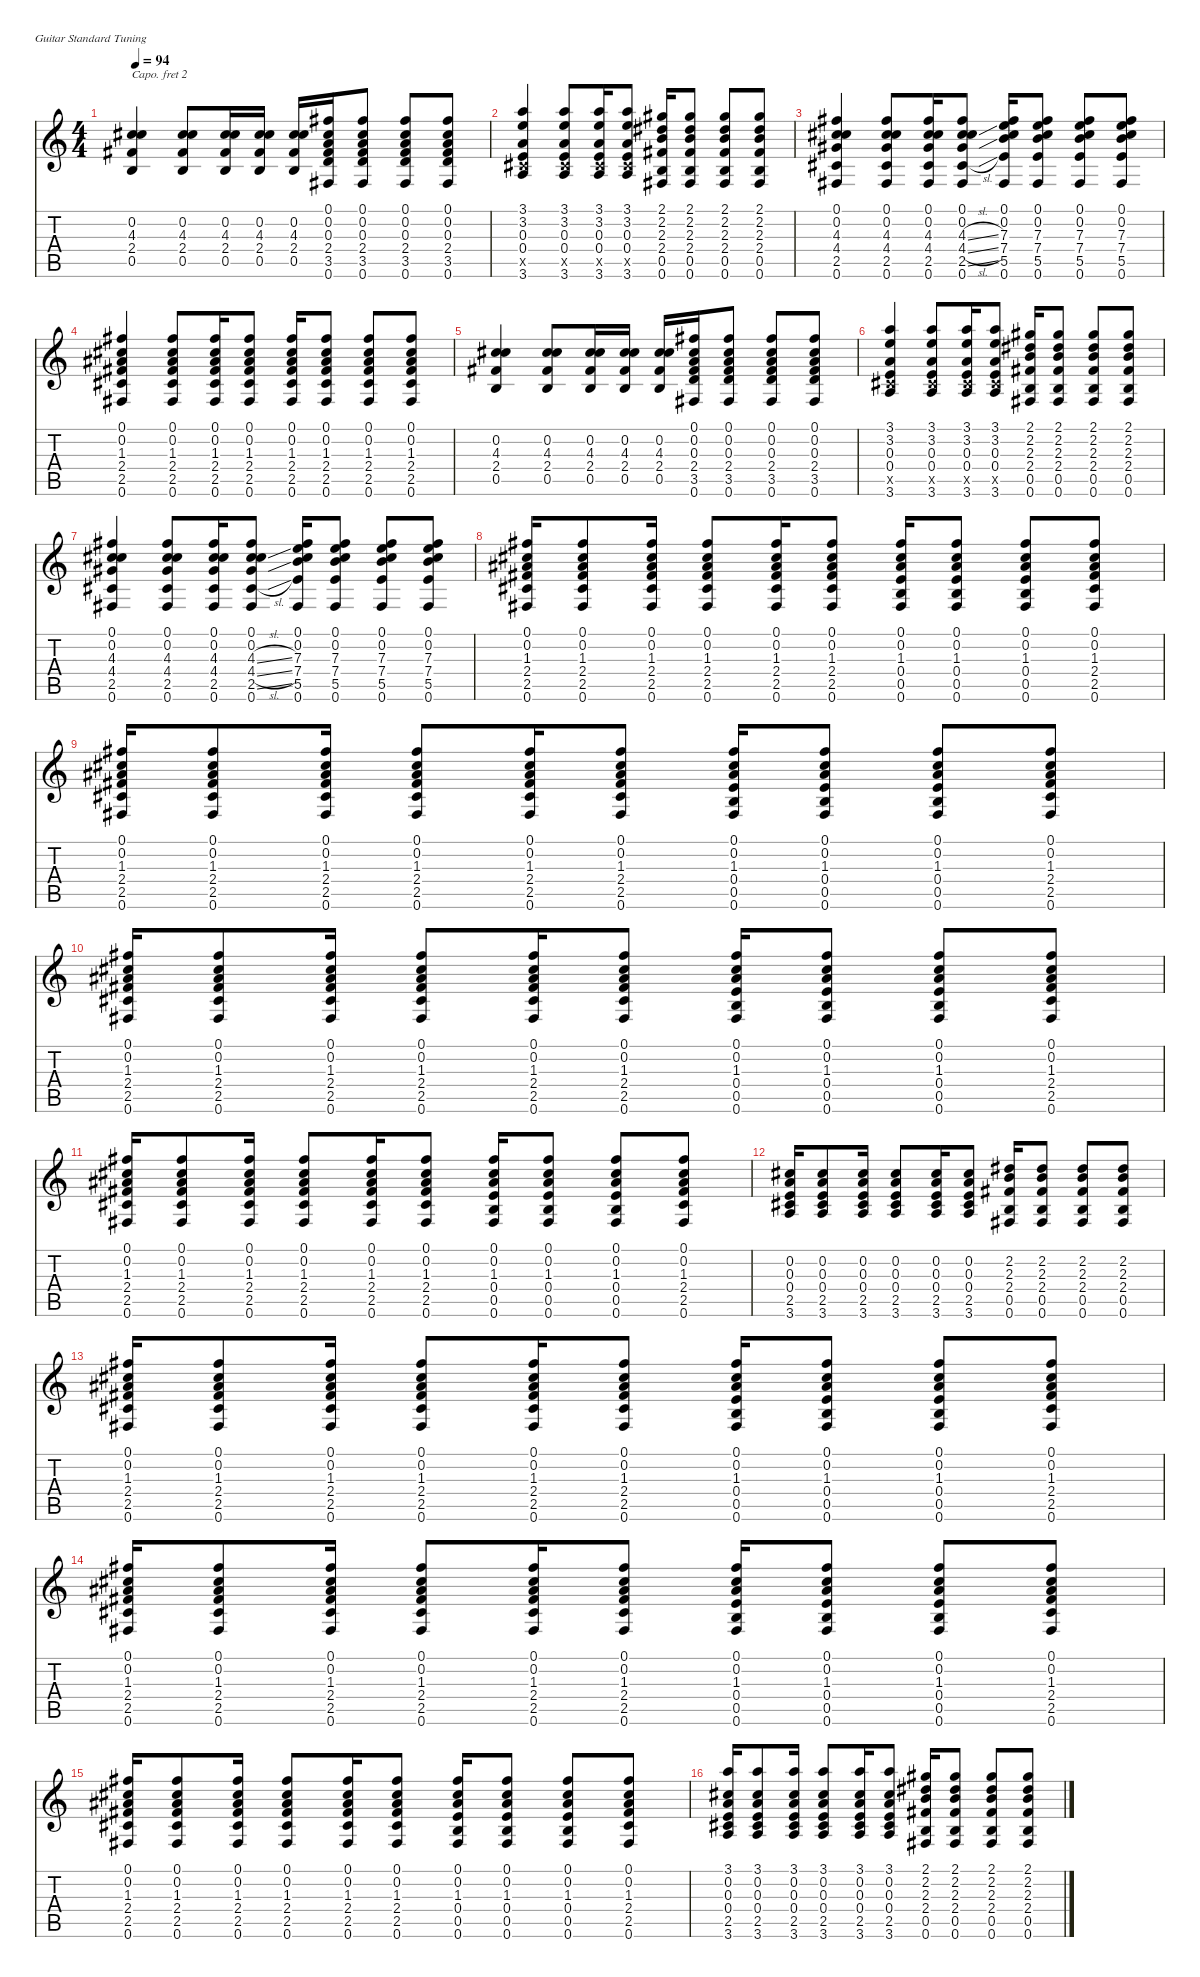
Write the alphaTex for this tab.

\defaultSystemsLayout 4
\hideDynamics
\bracketExtendMode nobrackets
\singleTrackTrackNamePolicy hidden
\multiTrackTrackNamePolicy hidden
\otherSystemsTrackNameOrientation horizontal
\track ("Johnny Marr (Rhythm)" "jz.guit.") {instrument electricguitarjazz}
\staff {score tabs}
\capo 2
\tuning (E4 B3 G3 D3 A2 E2)
\ts (4 4)
\tempo 94
\clef g2
\ks c
(0.2{acc #} 4.3{acc #} 2.4{acc #} 0.5).4{dy f beam Up} (0.2{acc #} 4.3{acc #} 2.4{acc #} 0.5).8{beam Up} (0.2{acc #} 4.3{acc #} 2.4{acc #} 0.5).16{beam Up} (0.2{acc #} 4.3{acc #} 2.4{acc #} 0.5).16{beam Up} (0.2{acc #} 4.3{acc #} 2.4{acc #} 0.5).16{beam Up} (0.1{acc #} 0.2{acc #} 0.3 2.4{acc #} 3.5 0.6{acc #}).16{beam Up} (0.1{acc #} 0.2{acc #} 0.3 2.4{acc #} 3.5 0.6{acc #}).8{beam Up} (0.1{acc #} 0.2{acc #} 0.3 2.4{acc #} 3.5 0.6{acc #}).8{beam Up} (0.1{acc #} 0.2{acc #} 0.3 2.4{acc #} 3.5 0.6{acc #}).8{beam Up} |
(3.1 3.2 0.3 0.4 2.5{x acc #} 3.6).4{beam Up} (3.1 3.2 0.3 0.4 2.5{x acc #} 3.6).8{beam Up} (3.1 3.2 0.3 0.4 2.5{x acc #} 3.6).16{beam Up} (3.1 3.2 0.3 0.4 2.5{x acc #} 3.6).8{beam Up} (2.1{acc #} 2.2{acc #} 2.3 2.4{acc #} 0.5 0.6{acc #}).16{beam Up} (2.1{acc #} 2.2{acc #} 2.3 2.4{acc #} 0.5 0.6{acc #}).8{beam Up} (2.1{acc #} 2.2{acc #} 2.3 2.4{acc #} 0.5 0.6{acc #}).8{beam Up} (2.1{acc #} 2.2{acc #} 2.3 2.4{acc #} 0.5 0.6{acc #}).8{beam Up} |
(0.1{acc #} 0.2{acc #} 4.3{acc #} 4.4{acc #} 2.5{acc #} 0.6{acc #}).4{beam Up} (0.1{acc #} 0.2{acc #} 4.3{acc #} 4.4{acc #} 2.5{acc #} 0.6{acc #}).8{beam Up} (0.1{acc #} 0.2{acc #} 4.3{acc #} 4.4{acc #} 2.5{acc #} 0.6{acc #}).16{beam Up} (0.1{acc #} 0.2{acc #} 4.3{sl acc #} 4.4{sl acc #} 2.5{sl acc #} 0.6{acc #}).8{beam Up} (0.1{acc #} 0.2{acc #} 7.3 7.4 5.5 0.6{acc #}).16{beam Up} (0.1{acc #} 0.2{acc #} 7.3 7.4 5.5 0.6{acc #}).8{beam Up} (0.1{acc #} 0.2{acc #} 7.3 7.4 5.5 0.6{acc #}).8{beam Up} (0.1{acc #} 0.2{acc #} 7.3 7.4 5.5 0.6{acc #}).8{beam Up} |
(0.1{acc #} 0.2{acc #} 1.3{acc #} 2.4{acc #} 2.5{acc #} 0.6{acc #}).4{beam Up} (0.1{acc #} 0.2{acc #} 1.3{acc #} 2.4{acc #} 2.5{acc #} 0.6{acc #}).8{beam Up} (0.1{acc #} 0.2{acc #} 1.3{acc #} 2.4{acc #} 2.5{acc #} 0.6{acc #}).16{beam Up} (0.1{acc #} 0.2{acc #} 1.3{acc #} 2.4{acc #} 2.5{acc #} 0.6{acc #}).8{beam Up} (0.1{acc #} 0.2{acc #} 1.3{acc #} 2.4{acc #} 2.5{acc #} 0.6{acc #}).16{beam Up} (0.1{acc #} 0.2{acc #} 1.3{acc #} 2.4{acc #} 2.5{acc #} 0.6{acc #}).8{beam Up} (0.1{acc #} 0.2{acc #} 1.3{acc #} 2.4{acc #} 2.5{acc #} 0.6{acc #}).8{beam Up} (0.1{acc #} 0.2{acc #} 1.3{acc #} 2.4{acc #} 2.5{acc #} 0.6{acc #}).8{beam Up} |
(0.2{acc #} 4.3{acc #} 2.4{acc #} 0.5).4{beam Up} (0.2{acc #} 4.3{acc #} 2.4{acc #} 0.5).8{beam Up} (0.2{acc #} 4.3{acc #} 2.4{acc #} 0.5).16{beam Up} (0.2{acc #} 4.3{acc #} 2.4{acc #} 0.5).16{beam Up} (0.2{acc #} 4.3{acc #} 2.4{acc #} 0.5).16{beam Up} (0.1{acc #} 0.2{acc #} 0.3 2.4{acc #} 3.5 0.6{acc #}).16{beam Up} (0.1{acc #} 0.2{acc #} 0.3 2.4{acc #} 3.5 0.6{acc #}).8{beam Up} (0.1{acc #} 0.2{acc #} 0.3 2.4{acc #} 3.5 0.6{acc #}).8{beam Up} (0.1{acc #} 0.2{acc #} 0.3 2.4{acc #} 3.5 0.6{acc #}).8{beam Up} |
(3.1 3.2 0.3 0.4 2.5{x acc #} 3.6).4{beam Up} (3.1 3.2 0.3 0.4 2.5{x acc #} 3.6).8{beam Up} (3.1 3.2 0.3 0.4 2.5{x acc #} 3.6).16{beam Up} (3.1 3.2 0.3 0.4 2.5{x acc #} 3.6).8{beam Up} (2.1{acc #} 2.2{acc #} 2.3 2.4{acc #} 0.5 0.6{acc #}).16{beam Up} (2.1{acc #} 2.2{acc #} 2.3 2.4{acc #} 0.5 0.6{acc #}).8{beam Up} (2.1{acc #} 2.2{acc #} 2.3 2.4{acc #} 0.5 0.6{acc #}).8{beam Up} (2.1{acc #} 2.2{acc #} 2.3 2.4{acc #} 0.5 0.6{acc #}).8{beam Up} |
(0.1{acc #} 0.2{acc #} 4.3{acc #} 4.4{acc #} 2.5{acc #} 0.6{acc #}).4{beam Up} (0.1{acc #} 0.2{acc #} 4.3{acc #} 4.4{acc #} 2.5{acc #} 0.6{acc #}).8{beam Up} (0.1{acc #} 0.2{acc #} 4.3{acc #} 4.4{acc #} 2.5{acc #} 0.6{acc #}).16{beam Up} (0.1{acc #} 0.2{acc #} 4.3{sl acc #} 4.4{sl acc #} 2.5{sl acc #} 0.6{acc #}).8{beam Up} (0.1{acc #} 0.2{acc #} 7.3 7.4 5.5 0.6{acc #}).16{beam Up} (0.1{acc #} 0.2{acc #} 7.3 7.4 5.5 0.6{acc #}).8{beam Up} (0.1{acc #} 0.2{acc #} 7.3 7.4 5.5 0.6{acc #}).8{beam Up} (0.1{acc #} 0.2{acc #} 7.3 7.4 5.5 0.6{acc #}).8{beam Up} |
(0.1{acc #} 0.2{acc #} 1.3{acc #} 2.4{acc #} 2.5{acc #} 0.6{acc #}).16{beam Up} (0.1{acc #} 0.2{acc #} 1.3{acc #} 2.4{acc #} 2.5{acc #} 0.6{acc #}).8{beam Up} (0.1{acc #} 0.2{acc #} 1.3{acc #} 2.4{acc #} 2.5{acc #} 0.6{acc #}).16{beam Up} (0.1{acc #} 0.2{acc #} 1.3{acc #} 2.4{acc #} 2.5{acc #} 0.6{acc #}).8{beam Up} (0.1{acc #} 0.2{acc #} 1.3{acc #} 2.4{acc #} 2.5{acc #} 0.6{acc #}).16{beam Up} (0.1{acc #} 0.2{acc #} 1.3{acc #} 2.4{acc #} 2.5{acc #} 0.6{acc #}).8{beam Up} (0.1{acc #} 0.2{acc #} 1.3{acc #} 0.4 0.5 0.6{acc #}).16{beam Up} (0.1{acc #} 0.2{acc #} 1.3{acc #} 0.4 0.5 0.6{acc #}).8{beam Up} (0.1{acc #} 0.2{acc #} 1.3{acc #} 0.4 0.5 0.6{acc #}).8{beam Up} (0.1{acc #} 0.2{acc #} 1.3{acc #} 2.4{acc #} 2.5{acc #} 0.6{acc #}).8{beam Up} |
(0.1{acc #} 0.2{acc #} 1.3{acc #} 2.4{acc #} 2.5{acc #} 0.6{acc #}).16{beam Up} (0.1{acc #} 0.2{acc #} 1.3{acc #} 2.4{acc #} 2.5{acc #} 0.6{acc #}).8{beam Up} (0.1{acc #} 0.2{acc #} 1.3{acc #} 2.4{acc #} 2.5{acc #} 0.6{acc #}).16{beam Up} (0.1{acc #} 0.2{acc #} 1.3{acc #} 2.4{acc #} 2.5{acc #} 0.6{acc #}).8{beam Up} (0.1{acc #} 0.2{acc #} 1.3{acc #} 2.4{acc #} 2.5{acc #} 0.6{acc #}).16{beam Up} (0.1{acc #} 0.2{acc #} 1.3{acc #} 2.4{acc #} 2.5{acc #} 0.6{acc #}).8{beam Up} (0.1{acc #} 0.2{acc #} 1.3{acc #} 0.4 0.5 0.6{acc #}).16{beam Up} (0.1{acc #} 0.2{acc #} 1.3{acc #} 0.4 0.5 0.6{acc #}).8{beam Up} (0.1{acc #} 0.2{acc #} 1.3{acc #} 0.4 0.5 0.6{acc #}).8{beam Up} (0.1{acc #} 0.2{acc #} 1.3{acc #} 2.4{acc #} 2.5{acc #} 0.6{acc #}).8{beam Up} |
(0.1{acc #} 0.2{acc #} 1.3{acc #} 2.4{acc #} 2.5{acc #} 0.6{acc #}).16{beam Up} (0.1{acc #} 0.2{acc #} 1.3{acc #} 2.4{acc #} 2.5{acc #} 0.6{acc #}).8{beam Up} (0.1{acc #} 0.2{acc #} 1.3{acc #} 2.4{acc #} 2.5{acc #} 0.6{acc #}).16{beam Up} (0.1{acc #} 0.2{acc #} 1.3{acc #} 2.4{acc #} 2.5{acc #} 0.6{acc #}).8{beam Up} (0.1{acc #} 0.2{acc #} 1.3{acc #} 2.4{acc #} 2.5{acc #} 0.6{acc #}).16{beam Up} (0.1{acc #} 0.2{acc #} 1.3{acc #} 2.4{acc #} 2.5{acc #} 0.6{acc #}).8{beam Up} (0.1{acc #} 0.2{acc #} 1.3{acc #} 0.4 0.5 0.6{acc #}).16{beam Up} (0.1{acc #} 0.2{acc #} 1.3{acc #} 0.4 0.5 0.6{acc #}).8{beam Up} (0.1{acc #} 0.2{acc #} 1.3{acc #} 0.4 0.5 0.6{acc #}).8{beam Up} (0.1{acc #} 0.2{acc #} 1.3{acc #} 2.4{acc #} 2.5{acc #} 0.6{acc #}).8{beam Up} |
(0.1{acc #} 0.2{acc #} 1.3{acc #} 2.4{acc #} 2.5{acc #} 0.6{acc #}).16{beam Up} (0.1{acc #} 0.2{acc #} 1.3{acc #} 2.4{acc #} 2.5{acc #} 0.6{acc #}).8{beam Up} (0.1{acc #} 0.2{acc #} 1.3{acc #} 2.4{acc #} 2.5{acc #} 0.6{acc #}).16{beam Up} (0.1{acc #} 0.2{acc #} 1.3{acc #} 2.4{acc #} 2.5{acc #} 0.6{acc #}).8{beam Up} (0.1{acc #} 0.2{acc #} 1.3{acc #} 2.4{acc #} 2.5{acc #} 0.6{acc #}).16{beam Up} (0.1{acc #} 0.2{acc #} 1.3{acc #} 2.4{acc #} 2.5{acc #} 0.6{acc #}).8{beam Up} (0.1{acc #} 0.2{acc #} 1.3{acc #} 0.4 0.5 0.6{acc #}).16{beam Up} (0.1{acc #} 0.2{acc #} 1.3{acc #} 0.4 0.5 0.6{acc #}).8{beam Up} (0.1{acc #} 0.2{acc #} 1.3{acc #} 0.4 0.5 0.6{acc #}).8{beam Up} (0.1{acc #} 0.2{acc #} 1.3{acc #} 2.4{acc #} 2.5{acc #} 0.6{acc #}).8{beam Up} |
(0.2{acc #} 0.3 0.4 2.5{acc #} 3.6).16{beam Up} (0.2{acc #} 0.3 0.4 2.5{acc #} 3.6).8{beam Up} (0.2{acc #} 0.3 0.4 2.5{acc #} 3.6).16{beam Up} (0.2{acc #} 0.3 0.4 2.5{acc #} 3.6).8{beam Up} (0.2{acc #} 0.3 0.4 2.5{acc #} 3.6).16{beam Up} (0.2{acc #} 0.3 0.4 2.5{acc #} 3.6).8{beam Up} (2.2{acc #} 2.3 2.4{acc #} 0.5 0.6{acc #}).16{beam Up} (2.2{acc #} 2.3 2.4{acc #} 0.5 0.6{acc #}).8{beam Up} (2.2{acc #} 2.3 2.4{acc #} 0.5 0.6{acc #}).8{beam Up} (2.2{acc #} 2.3 2.4{acc #} 0.5 0.6{acc #}).8{beam Up} |
(0.1{acc #} 0.2{acc #} 1.3{acc #} 2.4{acc #} 2.5{acc #} 0.6{acc #}).16{beam Up} (0.1{acc #} 0.2{acc #} 1.3{acc #} 2.4{acc #} 2.5{acc #} 0.6{acc #}).8{beam Up} (0.1{acc #} 0.2{acc #} 1.3{acc #} 2.4{acc #} 2.5{acc #} 0.6{acc #}).16{beam Up} (0.1{acc #} 0.2{acc #} 1.3{acc #} 2.4{acc #} 2.5{acc #} 0.6{acc #}).8{beam Up} (0.1{acc #} 0.2{acc #} 1.3{acc #} 2.4{acc #} 2.5{acc #} 0.6{acc #}).16{beam Up} (0.1{acc #} 0.2{acc #} 1.3{acc #} 2.4{acc #} 2.5{acc #} 0.6{acc #}).8{beam Up} (0.1{acc #} 0.2{acc #} 1.3{acc #} 0.4 0.5 0.6{acc #}).16{beam Up} (0.1{acc #} 0.2{acc #} 1.3{acc #} 0.4 0.5 0.6{acc #}).8{beam Up} (0.1{acc #} 0.2{acc #} 1.3{acc #} 0.4 0.5 0.6{acc #}).8{beam Up} (0.1{acc #} 0.2{acc #} 1.3{acc #} 2.4{acc #} 2.5{acc #} 0.6{acc #}).8{beam Up} |
(0.1{acc #} 0.2{acc #} 1.3{acc #} 2.4{acc #} 2.5{acc #} 0.6{acc #}).16{beam Up} (0.1{acc #} 0.2{acc #} 1.3{acc #} 2.4{acc #} 2.5{acc #} 0.6{acc #}).8{beam Up} (0.1{acc #} 0.2{acc #} 1.3{acc #} 2.4{acc #} 2.5{acc #} 0.6{acc #}).16{beam Up} (0.1{acc #} 0.2{acc #} 1.3{acc #} 2.4{acc #} 2.5{acc #} 0.6{acc #}).8{beam Up} (0.1{acc #} 0.2{acc #} 1.3{acc #} 2.4{acc #} 2.5{acc #} 0.6{acc #}).16{beam Up} (0.1{acc #} 0.2{acc #} 1.3{acc #} 2.4{acc #} 2.5{acc #} 0.6{acc #}).8{beam Up} (0.1{acc #} 0.2{acc #} 1.3{acc #} 0.4 0.5 0.6{acc #}).16{beam Up} (0.1{acc #} 0.2{acc #} 1.3{acc #} 0.4 0.5 0.6{acc #}).8{beam Up} (0.1{acc #} 0.2{acc #} 1.3{acc #} 0.4 0.5 0.6{acc #}).8{beam Up} (0.1{acc #} 0.2{acc #} 1.3{acc #} 2.4{acc #} 2.5{acc #} 0.6{acc #}).8{beam Up} |
(0.1{acc #} 0.2{acc #} 1.3{acc #} 2.4{acc #} 2.5{acc #} 0.6{acc #}).16{beam Up} (0.1{acc #} 0.2{acc #} 1.3{acc #} 2.4{acc #} 2.5{acc #} 0.6{acc #}).8{beam Up} (0.1{acc #} 0.2{acc #} 1.3{acc #} 2.4{acc #} 2.5{acc #} 0.6{acc #}).16{beam Up} (0.1{acc #} 0.2{acc #} 1.3{acc #} 2.4{acc #} 2.5{acc #} 0.6{acc #}).8{beam Up} (0.1{acc #} 0.2{acc #} 1.3{acc #} 2.4{acc #} 2.5{acc #} 0.6{acc #}).16{beam Up} (0.1{acc #} 0.2{acc #} 1.3{acc #} 2.4{acc #} 2.5{acc #} 0.6{acc #}).8{beam Up} (0.1{acc #} 0.2{acc #} 1.3{acc #} 0.4 0.5 0.6{acc #}).16{beam Up} (0.1{acc #} 0.2{acc #} 1.3{acc #} 0.4 0.5 0.6{acc #}).8{beam Up} (0.1{acc #} 0.2{acc #} 1.3{acc #} 0.4 0.5 0.6{acc #}).8{beam Up} (0.1{acc #} 0.2{acc #} 1.3{acc #} 2.4{acc #} 2.5{acc #} 0.6{acc #}).8{beam Up} |
(3.1 0.2{acc #} 0.3 0.4 2.5{acc #} 3.6).16{beam Up} (3.1 0.2{acc #} 0.3 0.4 2.5{acc #} 3.6).8{beam Up} (3.1 0.2{acc #} 0.3 0.4 2.5{acc #} 3.6).16{beam Up} (3.1 0.2{acc #} 0.3 0.4 2.5{acc #} 3.6).8{beam Up} (3.1 0.2{acc #} 0.3 0.4 2.5{acc #} 3.6).16{beam Up} (3.1 0.2{acc #} 0.3 0.4 2.5{acc #} 3.6).8{beam Up} (2.1{acc #} 2.2{acc #} 2.3 2.4{acc #} 0.5 0.6{acc #}).16{beam Up} (2.1{acc #} 2.2{acc #} 2.3 2.4{acc #} 0.5 0.6{acc #}).8{beam Up} (2.1{acc #} 2.2{acc #} 2.3 2.4{acc #} 0.5 0.6{acc #}).8{beam Up} (2.1{acc #} 2.2{acc #} 2.3 2.4{acc #} 0.5 0.6{acc #}).8{beam Up}
